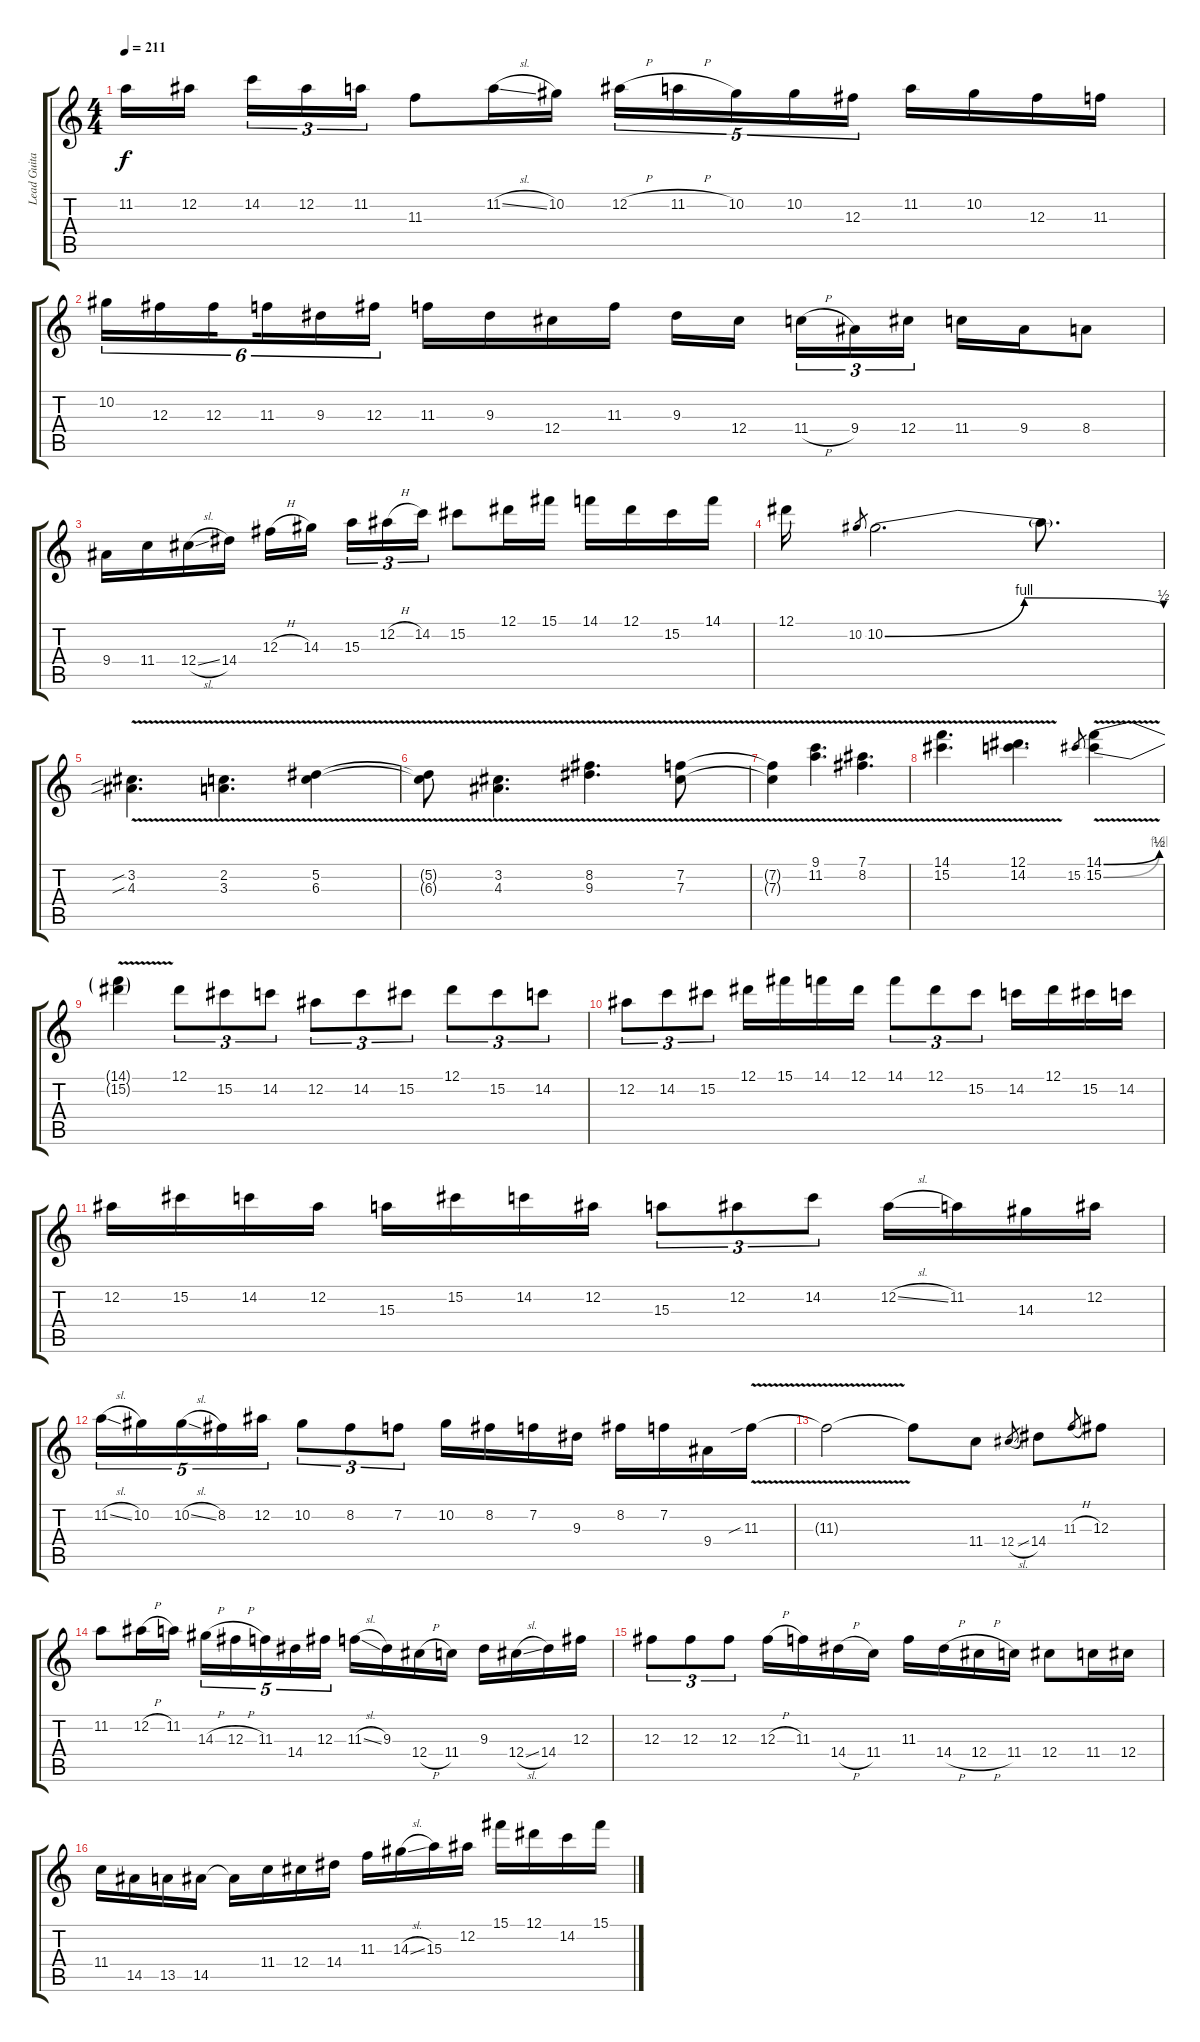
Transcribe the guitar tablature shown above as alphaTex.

\track ("Lead Guitar (Malmsteen)" "Lead Guita") {instrument distortionguitar}
\staff {score tabs}
\tuning (Eb4 Bb3 Gb3 Db3 Ab2 Eb2) {hide}
\ts (4 4)
\tempo 211
\clef g2
\ks c
11.2.16{dy f} 12.2.16{beam splitsecondary} 14.2.16{tu (3 2)} 12.2.16{tu (3 2)} 11.2.16{tu (3 2)} 11.3.8 11.2{sl}.16 10.2.16 12.2{h}.16{tu (5 4)} 11.2{h}.16{tu (5 4)} 10.2.16{tu (5 4)} 10.2.16{tu (5 4)} 12.3.16{tu (5 4)} 11.2.16 10.2.16 12.3.16 11.3.16 |
10.2.16{tu (6 4)} 12.3.16{tu (6 4)} 12.3.16{tu (6 4) beam splitsecondary} 11.3.16{tu (6 4)} 9.3.16{tu (6 4)} 12.3.16{tu (6 4)} 11.3.16 9.3.16 12.4.16 11.3.16 9.3.16 12.4.16{beam splitsecondary} 11.4{h}.16{tu (3 2)} 9.4.16{tu (3 2)} 12.4.16{tu (3 2)} 11.4.16 9.4.16 8.4.8 |
9.4.16 11.4.16 12.4{sl}.16 14.4.16 12.3{h}.16 14.3.16{beam splitsecondary} 15.3.16{tu (3 2)} 12.2{h}.16{tu (3 2)} 14.2.16{tu (3 2)} 15.2.8 12.1.16 15.1.16 14.1.16 12.1.16 15.2.16 14.1.16 |
12.1.16 10.2.8{gr} 10.2{be (bendrelease 0 0 15 4 50 4 60 2)}.2{d} 10.2{t}.8{d} |
(3.2{sib} 4.3{v sib}).4{d} (2.2 3.3{v}).4{d} (5.2 6.3{v}).4 |
(5.2{t} 6.3{t}).8 (3.2{v} 4.3{v}).4{d} (8.2{v} 9.3{v}).4{d} (7.2{v} 7.3{v}).8 |
(7.2{t} 7.3{t}).4 (9.1{v} 11.2{v}).4{d} (7.1{v} 8.2{v}).4{d} |
(14.1 15.2{v}).4{d} (12.1 14.2{v}).4{d} 15.2.8{gr} (14.1{be (bend 0 0 60 2)} 15.2{be (bend 0 0 60 4) v}).4 |
(14.1{t} 15.2{t}).4 12.1.8{tu (3 2)} 15.2.8{tu (3 2)} 14.2.8{tu (3 2)} 12.2.8{tu (3 2)} 14.2.8{tu (3 2)} 15.2.8{tu (3 2)} 12.1.8{tu (3 2)} 15.2.8{tu (3 2)} 14.2.8{tu (3 2)} |
12.2.8{tu (3 2)} 14.2.8{tu (3 2)} 15.2.8{tu (3 2)} 12.1.16 15.1.16 14.1.16 12.1.16 14.1.8{tu (3 2)} 12.1.8{tu (3 2)} 15.2.8{tu (3 2)} 14.2.16 12.1.16 15.2.16 14.2.16 |
12.2.16 15.2.16 14.2.16 12.2.16 15.3.16 15.2.16 14.2.16 12.2.16 15.3.8{tu (3 2)} 12.2.8{tu (3 2)} 14.2.8{tu (3 2)} 12.2{sl}.16 11.2.16 14.3.16 12.2.16 |
11.2{sl}.16{tu (5 4)} 10.2.16{tu (5 4)} 10.2{sl}.16{tu (5 4)} 8.2.16{tu (5 4)} 12.2.16{tu (5 4)} 10.2.8{tu (3 2)} 8.2.8{tu (3 2)} 7.2.8{tu (3 2)} 10.2.16 8.2.16 7.2.16 9.3.16 8.2.16 7.2.16 9.4.16 11.3{v sib}.16 |
11.3{t}.2 11.3{t}.8 11.4.8 12.4{sl}.8{gr} 14.4.8 11.3{h}.8{gr} 12.3.8 |
11.2.8 12.2{h}.16 11.2.16 14.3{h}.16{tu (5 4)} 12.3{h}.16{tu (5 4)} 11.3.16{tu (5 4)} 14.4.16{tu (5 4)} 12.3.16{tu (5 4)} 11.3{sl}.16 9.3.16 12.4{h}.16 11.4.16 9.3.16 12.4{sl}.16 14.4.16 12.3.16 |
12.3.8{tu (3 2)} 12.3.8{tu (3 2)} 12.3.8{tu (3 2)} 12.3{h}.16 11.3.16 14.4{h}.16 11.4.16 11.3.16 14.4{h}.16 12.4{h}.16 11.4.16 12.4.8 11.4.16 12.4.16 |
11.4.16 14.5.16 13.5.16 14.5.16 14.5{t}.16 11.4.16 12.4.16 14.4.16 11.3.16 14.3{sl}.16 15.3.16 12.2.16 15.1.16 12.1.16 14.2.16 15.1.16
